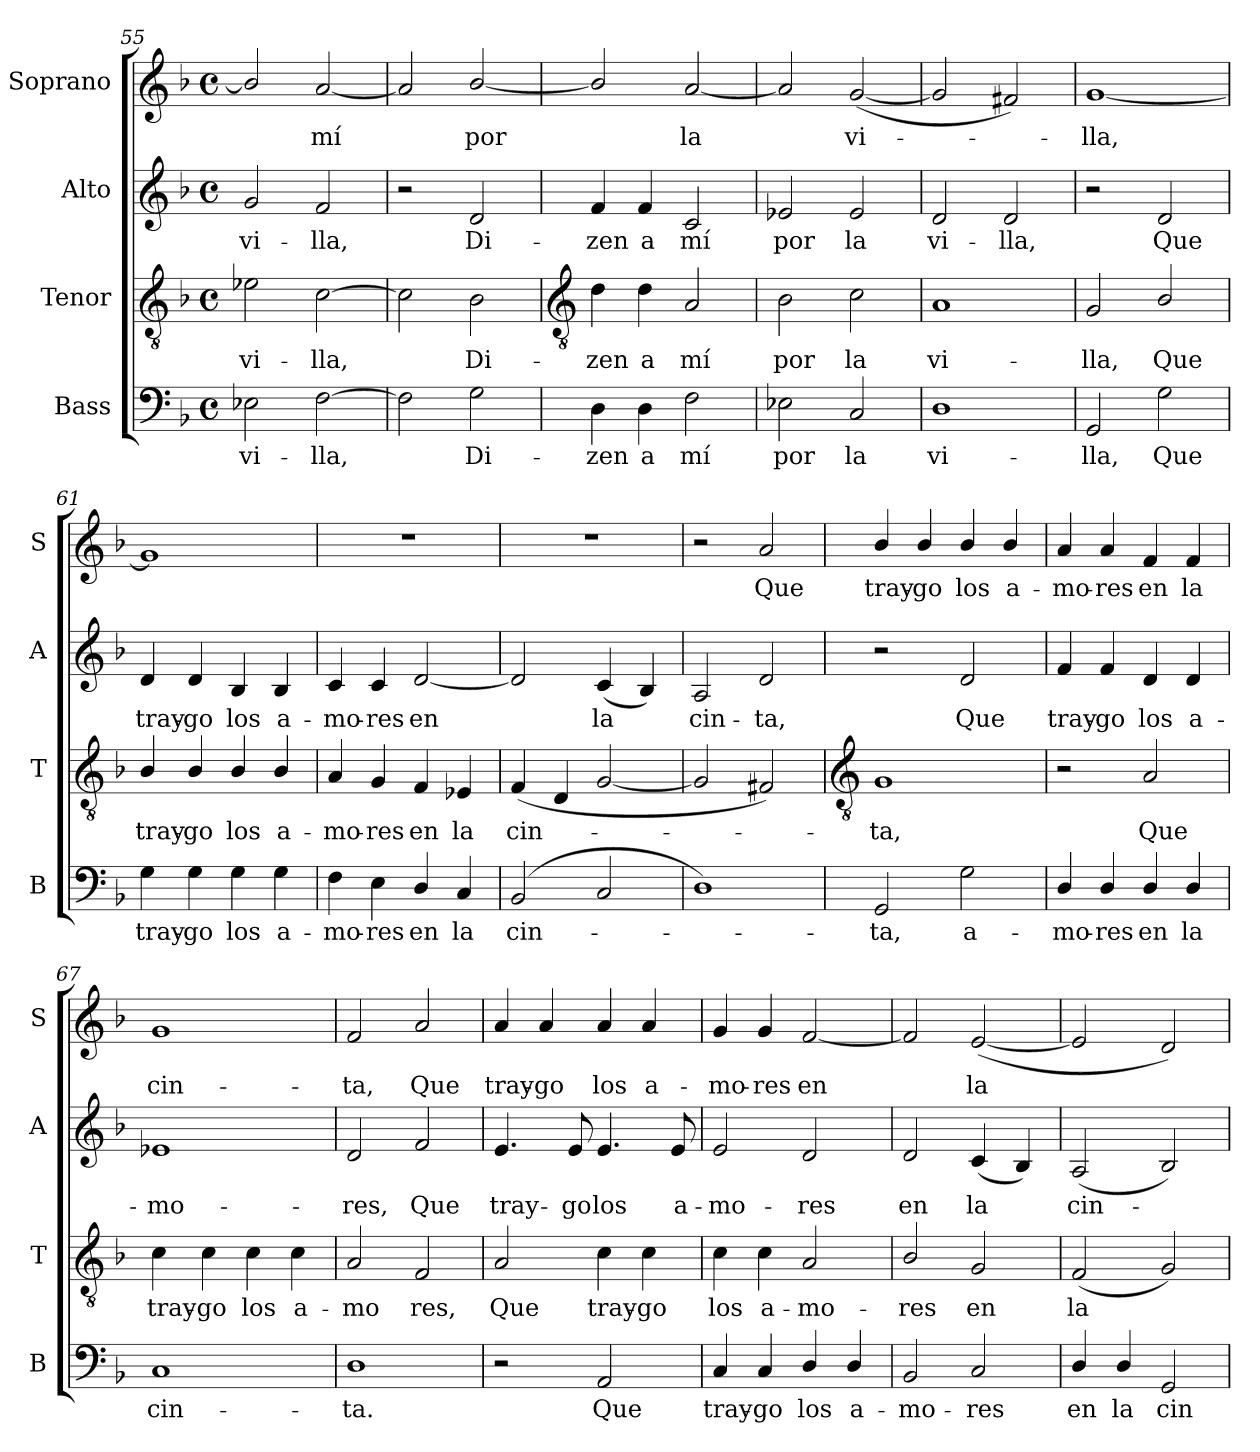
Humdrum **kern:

**kern	**text	**kern	**text	**kern	**text	**kern	**text
*part4	*part4	*part3	*part3	*part2	*part2	*part1	*part1
*staff4	*staff4	*staff3	*staff3	*staff2	*staff2	*staff1	*staff1
*I"Bass	*	*I"Tenor	*	*I"Alto	*	*I"Soprano	*
*I'B	*	*I'T	*	*I'A	*	*I'S	*
*clefF4	*	*clefGv2	*	*clefG2	*	*clefG2	*
*k[b-]	*	*k[b-]	*	*k[b-]	*	*k[b-]	*
*F:	*	*F:	*	*F:	*	*F:	*
*M4/4	*	*M4/4	*	*M4/4	*	*M4/4	*
*met(c)	*	*met(c)	*	*met(c)	*	*met(c)	*
=55	=55	=55	=55	=55	=55	=55	=55
!	!LO:LY:b	!	!LO:LY:b	!	!LO:LY:b	!	!
2E-X	vi-	2e-X	vi-	2g	vi-	2b-/]	.
!	!LO:LY:b	!	!LO:LY:b	!	!LO:LY:b	!	!LO:LY:b
[2F	-lla,	[2c	-lla,	2f	-lla,	[2a	mí
=56	=56	=56	=56	=56	=56	=56	=56
2F]	.	2c]	.	2r	.	2a]	.
!	!LO:LY:b	!	!LO:LY:b	!	!LO:LY:b	!	!LO:LY:b
2G	Di-	2B-	Di-	2d	Di-	[2b-/	por
!!LO:LB:g=z
=57	=57	=57	=57	=57	=57	=57	=57
*	*	*clefGv2	*	*	*	*	*
!	!LO:LY:b	!	!LO:LY:b	!	!LO:LY:b	!	!
4D	-zen	4d	-zen	4f	-zen	2b-/]	.
!	!LO:LY:b	!	!LO:LY:b	!	!LO:LY:b	!	!
4D	a	4d	a	4f	a	.	.
!	!LO:LY:b	!	!LO:LY:b	!	!LO:LY:b	!	!LO:LY:b
2F	mí	2A	mí	2c	mí	[2a	la
=58	=58	=58	=58	=58	=58	=58	=58
!	!LO:LY:b	!	!LO:LY:b	!	!LO:LY:b	!	!
2E-X	por	2B-	por	2e-X	por	2a]	.
!	!LO:LY:b	!	!LO:LY:b	!	!LO:LY:b	!	!LO:LY:b
2C	la	2c	la	2e-	la	(<[2g	vi-
=59	=59	=59	=59	=59	=59	=59	=59
!	!LO:LY:b	!	!LO:LY:b	!	!LO:LY:b	!	!
1D	vi-	1A	vi-	2d	vi-	2g]	.
!	!	!	!	!	!LO:LY:b	!	!
.	.	.	.	2d	-lla,	2f#X)	.
=60	=60	=60	=60	=60	=60	=60	=60
!	!LO:LY:b	!	!LO:LY:b	!	!	!	!LO:LY:b
2GG	-lla,	2G	-lla,	2r	.	[1g	lla,
!	!LO:LY:b	!	!LO:LY:b	!	!LO:LY:b	!	!
2G	Que	2B-/	Que	2d	Que	.	.
=61	=61	=61	=61	=61	=61	=61	=61
!	!LO:LY:b	!	!LO:LY:b	!	!LO:LY:b	!	!
4G	tray-	4B-/	tray-	4d	tray-	1g]	.
!	!LO:LY:b	!	!LO:LY:b	!	!LO:LY:b	!	!
4G	-go	4B-/	-go	4d	-go	.	.
!	!LO:LY:b	!	!LO:LY:b	!	!LO:LY:b	!	!
4G	los	4B-/	los	4B-	los	.	.
!	!LO:LY:b	!	!LO:LY:b	!	!LO:LY:b	!	!
4G	a-	4B-/	a-	4B-	a-	.	.
=62	=62	=62	=62	=62	=62	=62	=62
!	!LO:LY:b	!	!LO:LY:b	!	!LO:LY:b	!	!
4F	-mo-	4A	-mo-	4c	-mo-	1r	.
!	!LO:LY:b	!	!LO:LY:b	!	!LO:LY:b	!	!
4E	-res	4G	-res	4c	-res	.	.
!	!LO:LY:b	!	!LO:LY:b	!	!LO:LY:b	!	!
4D/	en	4F	en	[2d	en	.	.
!	!LO:LY:b	!	!LO:LY:b	!	!	!	!
4C	la	4E-X	la	.	.	.	.
=63	=63	=63	=63	=63	=63	=63	=63
!	!LO:LY:b	!	!LO:LY:b	!	!	!	!
(<2BB-	cin-	(<4F	cin-	2d]	.	1r	.
.	.	4D	.	.	.	.	.
!	!	!	!	!	!LO:LY:b	!	!
2C	.	[2G	.	(<4c	la	.	.
.	.	.	.	4B-)	.	.	.
=64	=64	=64	=64	=64	=64	=64	=64
!	!	!	!	!	!LO:LY:b	!	!
1D)	.	2G]	.	2A	cin-	2r	.
!	!	!	!	!	!LO:LY:b	!	!LO:LY:b
.	.	2F#X)	.	2d	-ta,	2a	Que
!!LO:LB:g=z
=65	=65	=65	=65	=65	=65	=65	=65
*	*	*clefGv2	*	*	*	*	*
!	!LO:LY:b	!	!LO:LY:b	!	!	!	!LO:LY:b
2GG	ta,	1G	ta,	2r	.	4b-/	tray-
!	!	!	!	!	!	!	!LO:LY:b
.	.	.	.	.	.	4b-/	-go
!	!LO:LY:b	!	!	!	!LO:LY:b	!	!LO:LY:b
2G	a-	.	.	2d	Que	4b-/	los
!	!	!	!	!	!	!	!LO:LY:b
.	.	.	.	.	.	4b-/	a-
=66	=66	=66	=66	=66	=66	=66	=66
!	!LO:LY:b	!	!	!	!LO:LY:b	!	!LO:LY:b
4D/	-mo-	2r	.	4f	tray-	4a	-mo-
!	!LO:LY:b	!	!	!	!LO:LY:b	!	!LO:LY:b
4D/	-res	.	.	4f	-go	4a	-res
!	!LO:LY:b	!	!LO:LY:b	!	!LO:LY:b	!	!LO:LY:b
4D/	en	2A	Que	4d	los	4f	en
!	!LO:LY:b	!	!	!	!LO:LY:b	!	!LO:LY:b
4D/	la	.	.	4d	a-	4f	la
=67	=67	=67	=67	=67	=67	=67	=67
!	!LO:LY:b	!	!LO:LY:b	!	!LO:LY:b	!	!LO:LY:b
1C	cin-	4c	tray-	1e-X	-mo-	1g	cin-
!	!	!	!LO:LY:b	!	!	!	!
.	.	4c	-go	.	.	.	.
!	!	!	!LO:LY:b	!	!	!	!
.	.	4c	los	.	.	.	.
!	!	!	!LO:LY:b	!	!	!	!
.	.	4c	a-	.	.	.	.
=68	=68	=68	=68	=68	=68	=68	=68
!	!LO:LY:b	!	!LO:LY:b	!	!LO:LY:b	!	!LO:LY:b
1D	-ta.	2A	-mo	2d	-res,	2f	-ta,
!	!	!	!LO:LY:b	!	!LO:LY:b	!	!LO:LY:b
.	.	2F	res,	2f	Que	2a	Que
=69	=69	=69	=69	=69	=69	=69	=69
!	!	!	!LO:LY:b	!	!LO:LY:b	!	!LO:LY:b
2r	.	2A	Que	4.e	tray-	4a	tray-
!	!	!	!	!	!	!	!LO:LY:b
.	.	.	.	.	.	4a	-go
!	!	!	!	!	!LO:LY:b	!	!
.	.	.	.	8e	-go	.	.
!	!LO:LY:b	!	!LO:LY:b	!	!LO:LY:b	!	!LO:LY:b
2AA	Que	4c	tray-	4.e	los	4a	los
!	!	!	!LO:LY:b	!	!	!	!LO:LY:b
.	.	4c	-go	.	.	4a	a-
!	!	!	!	!	!LO:LY:b	!	!
.	.	.	.	8e	a-	.	.
=70	=70	=70	=70	=70	=70	=70	=70
!	!LO:LY:b	!	!LO:LY:b	!	!LO:LY:b	!	!LO:LY:b
4C	tray-	4c	los	2e	-mo-	4g	-mo-
!	!LO:LY:b	!	!LO:LY:b	!	!	!	!LO:LY:b
4C	-go	4c	a-	.	.	4g	-res
!	!LO:LY:b	!	!LO:LY:b	!	!LO:LY:b	!	!LO:LY:b
4D/	los	2A	-mo-	2d	-res	[2f	en
!	!LO:LY:b	!	!	!	!	!	!
4D/	a-	.	.	.	.	.	.
=71	=71	=71	=71	=71	=71	=71	=71
!	!LO:LY:b	!	!LO:LY:b	!	!LO:LY:b	!	!
2BB-	-mo-	2B-/	-res	2d	en	2f]	.
!	!LO:LY:b	!	!LO:LY:b	!	!LO:LY:b	!	!LO:LY:b
2C	-res	2G	en	(<4c	la	(<[2e	la
.	.	.	.	4B-)	.	.	.
=72	=72	=72	=72	=72	=72	=72	=72
!	!LO:LY:b	!	!LO:LY:b	!	!LO:LY:b	!	!
4D/	en	(<2F	la	(<2A	cin-	2e]	.
!	!LO:LY:b	!	!	!	!	!	!
4D/	la	.	.	.	.	.	.
!	!LO:LY:b	!	!	!	!	!	!
2GG	cin-	2G)	.	2B-)	.	2d)	.
=	=	=	=	=	=	=	=
*-	*-	*-	*-	*-	*-	*-	*-
